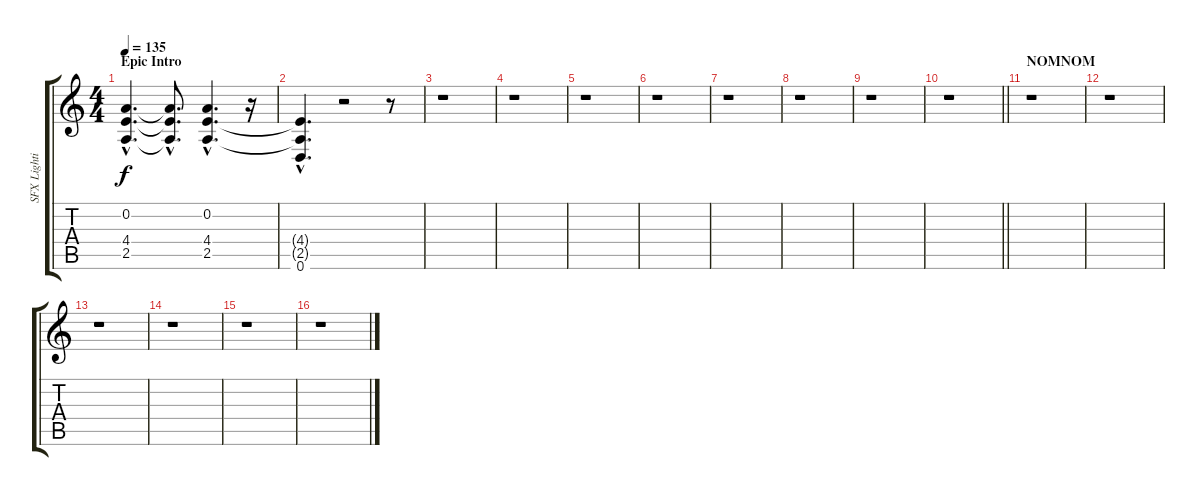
\track ("SFX Lighting and Guitar Addons and Solos" "SFX Lighti") {instrument overdrivenguitar}
\staff {score tabs}
\tuning (D4 A3 F3 C3 G2 D2) {hide}
\ts (4 4)
\section ("" "Epic Intro")
\tempo 135
\clef g2
\ks c
(0.2{hac} 4.4{hac} 2.5{hac}).4{d dy f balance 16 instrument applause} (0.2{hac t} 4.4{hac t} 2.5{hac t}).8{d} (0.2{hac} 4.4{hac} 2.5{hac}).4{d balance 0} r.16 |
(4.4{hac t} 2.5{hac t} 0.6{hac}).4{d} r.2 r.8 |
r.1 |
r.1 |
r.1 |
r.1 |
r.1 |
r.1 |
r.1 |
\barLineRight lightlight
r.1 |
\section ("" "NOMNOM")
r.1 |
r.1 |
r.1 |
r.1 |
r.1 |
r.1
